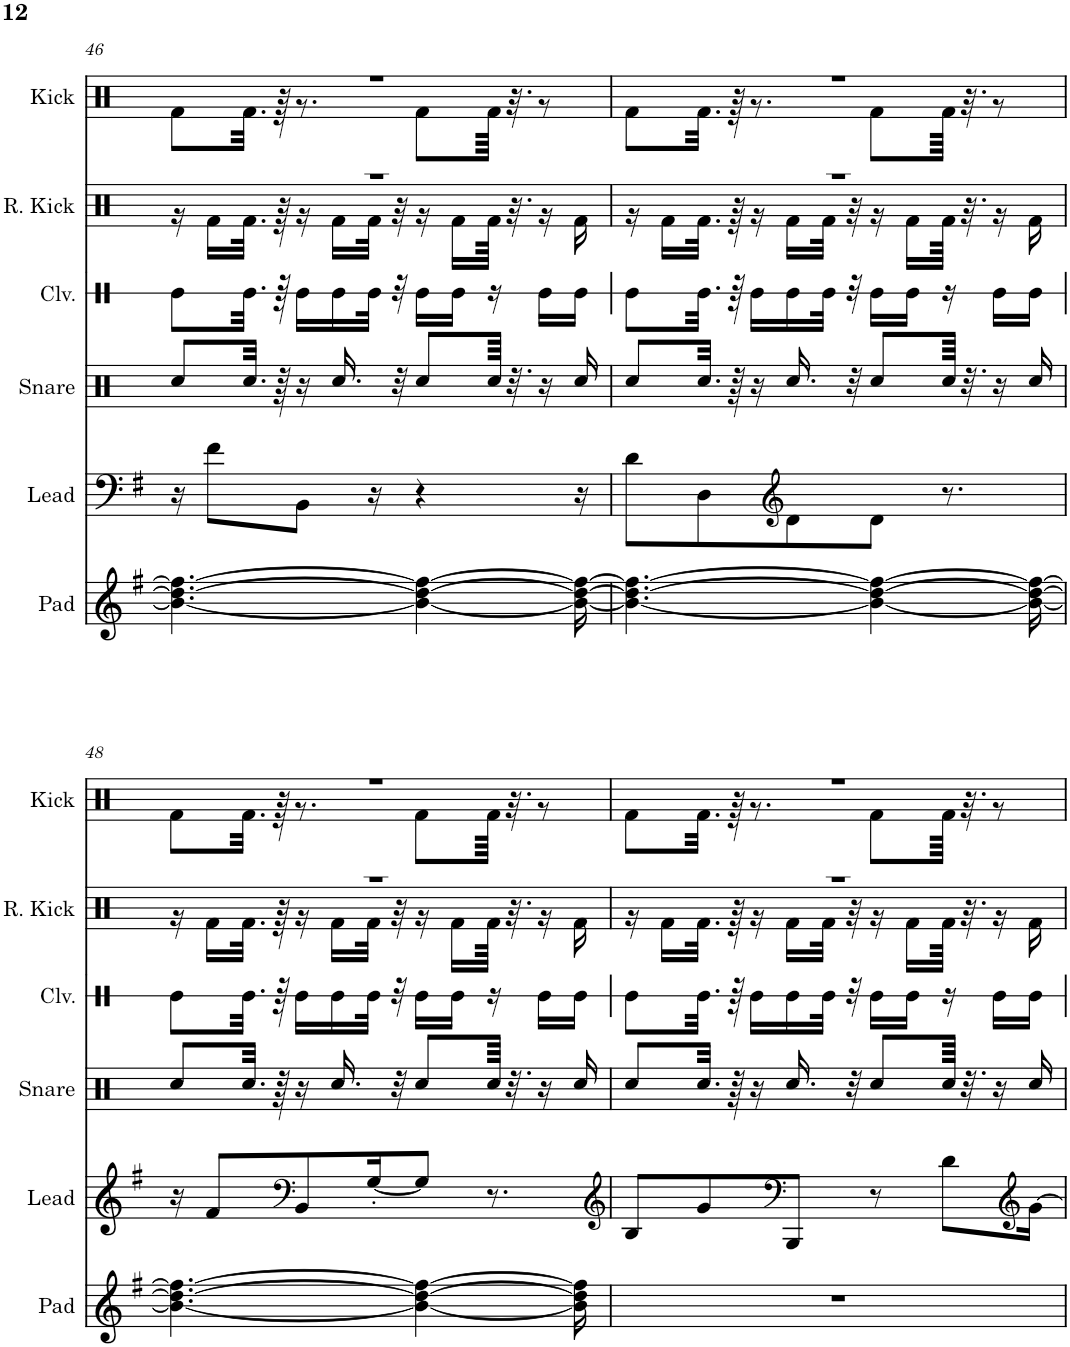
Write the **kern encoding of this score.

**kern	**kern	**kern	**kern	**kern	**kern
*part6	*part5	*part4	*part3	*part2	*part1
*staff6	*staff5	*staff4	*staff3	*staff2	*staff1
*I"Pad	*I"Lead	*I"Snare	*I"Claves	*I"Reverb Kick	*I"Kick
*I'Pad	*I'Lead	*I'Snare	*I'Clv.	*I'R. Kick	*I'Kick
!!LO:PB:g=z
*clefG2	*clefF4	*clefX	*clefX	*clefX	*clefX
*k[f#]	*k[f#]	*k[f#]	*k[f#]	*k[f#]	*k[f#]
*M11/16	*M11/16	*M11/16	*M11/16	*M11/16	*M11/16
=46	=46	=46	=46	=46	=46
*	*	*	*	*^	*^
4.b\_ 4.dd\_ 4.ff#\_	16r	8Rcc/L	8Re\L	16%11r	16r	16%11r	8Rf\L
.	8f#\L	.	.	.	16Rf\LL	.	.
.	.	32.Rcc/Jkk	32.Re\Jkk	.	32.Rf\JJk	.	32.Rf\Jkk
.	.	64r	64r	.	64r	.	64r
.	8BB\J	16r	16Re\LL	.	16r	.	8.r
.	.	16.Rcc/	16Re\	.	16Rf\LL	.	.
.	16r	.	32Re\JJk	.	32Rf\JJk	.	.
.	.	32r	32r	.	32r	.	.
4b\_ 4dd\_ 4ff#\_	4r	8Rcc/L	16Re\LL	.	16r	.	8Rf\L
.	.	.	16Re\JJ	.	16Rf\LL	.	.
.	.	64Rcc/Jkkk	16r	.	64Rf\JJkk	.	64Rf\Jkkk
.	.	32.r	.	.	32.r	.	32.r
.	.	16r	16Re\LL	.	16r	.	8r
16b\_ 16dd\_ 16ff#\_	16r	16Rcc/	16Re\JJ	.	16Rf\	.	.
=47	=47	=47	=47	=47	=47	=47	=47
4.b\_ 4.dd\_ 4.ff#\_	8d\L	8Rcc/L	8Re\L	16%11r	16r	16%11r	8Rf\L
.	.	.	.	.	16Rf\LL	.	.
.	8D\	32.Rcc/Jkk	32.Re\Jkk	.	32.Rf\JJk	.	32.Rf\Jkk
.	.	64r	64r	.	64r	.	64r
.	.	16r	16Re\LL	.	16r	.	8.r
*	*clefG2	*	*	*	*	*	*
.	8d\	16.Rcc/	16Re\	.	16Rf\LL	.	.
.	.	.	32Re\JJk	.	32Rf\JJk	.	.
.	.	32r	32r	.	32r	.	.
4b\_ 4dd\_ 4ff#\_	8d\J	8Rcc/L	16Re\LL	.	16r	.	8Rf\L
.	.	.	16Re\JJ	.	16Rf\LL	.	.
.	8.r	64Rcc/Jkkk	16r	.	64Rf\JJkk	.	64Rf\Jkkk
.	.	32.r	.	.	32.r	.	32.r
.	.	16r	16Re\LL	.	16r	.	8r
16b\_ 16dd\_ 16ff#\_	.	16Rcc/	16Re\JJ	.	16Rf\	.	.
!!LO:LB:g=z	!!
=48	=48	=48	=48	=48	=48	=48	=48
4.b\_ 4.dd\_ 4.ff#\_	16r	8Rcc/L	8Re\L	16%11r	16r	16%11r	8Rf\L
.	8f#/L	.	.	.	16Rf\LL	.	.
.	.	32.Rcc/Jkk	32.Re\Jkk	.	32.Rf\JJk	.	32.Rf\Jkk
.	.	64r	64r	.	64r	.	64r
*	*clefF4	*	*	*	*	*	*
.	8BB/	16r	16Re\LL	.	16r	.	8.r
.	.	16.Rcc/	16Re\	.	16Rf\LL	.	.
.	[16G'/K	.	32Re\JJk	.	32Rf\JJk	.	.
.	.	32r	32r	.	32r	.	.
4b\_ 4dd\_ 4ff#\_	8G/J]	8Rcc/L	16Re\LL	.	16r	.	8Rf\L
.	.	.	16Re\JJ	.	16Rf\LL	.	.
.	8.r	64Rcc/Jkkk	16r	.	64Rf\JJkk	.	64Rf\Jkkk
.	.	32.r	.	.	32.r	.	32.r
.	.	16r	16Re\LL	.	16r	.	8r
16b\] 16dd\] 16ff#\]	.	16Rcc/	16Re\JJ	.	16Rf\	.	.
=49	=49	=49	=49	=49	=49	=49	=49
*	*clefG2	*	*	*	*	*	*
16%11r	8B/L	8Rcc/L	8Re\L	16%11r	16r	16%11r	8Rf\L
.	.	.	.	.	16Rf\LL	.	.
.	8g/	32.Rcc/Jkk	32.Re\Jkk	.	32.Rf\JJk	.	32.Rf\Jkk
.	.	64r	64r	.	64r	.	64r
.	.	16r	16Re\LL	.	16r	.	8.r
*	*clefF4	*	*	*	*	*	*
.	8BBB/J	16.Rcc/	16Re\	.	16Rf\LL	.	.
.	.	.	32Re\JJk	.	32Rf\JJk	.	.
.	.	32r	32r	.	32r	.	.
.	8r	8Rcc/L	16Re\LL	.	16r	.	8Rf\L
.	.	.	16Re\JJ	.	16Rf\LL	.	.
.	8d\L	64Rcc/Jkkk	16r	.	64Rf\JJkk	.	64Rf\Jkkk
.	.	32.r	.	.	32.r	.	32.r
.	.	16r	16Re\LL	.	16r	.	8r
*	*clefG2	*	*	*	*	*	*
.	[16g\Jk	16Rcc/	16Re\JJ	.	16Rf\	.	.
*	*	*	*	*v	*v	*	*
*	*	*	*	*	*v	*v
=	=	=	=	=	=
*-	*-	*-	*-	*-	*-
